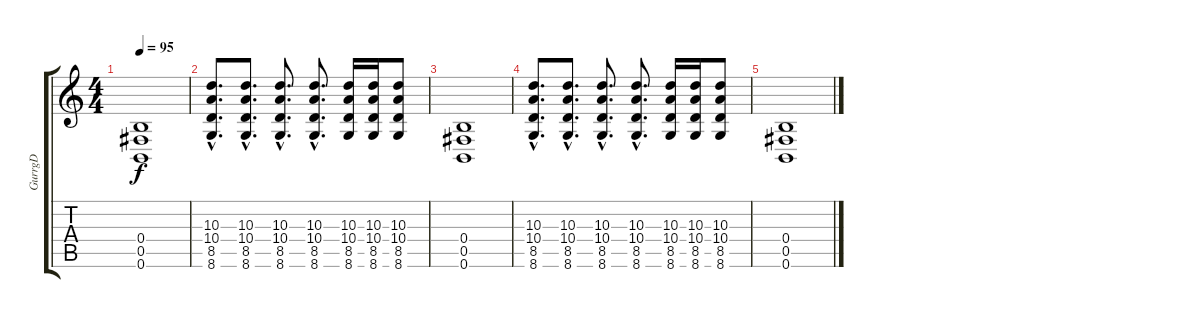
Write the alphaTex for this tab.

\track ("GurrgD" "GurrgD") {instrument overdrivenguitar}
\staff {score tabs}
\tuning (Db4 Ab3 E3 B2 Gb2 B1) {hide}
\ts (4 4)
\tempo 95
\clef g2
\ks c
(0.4 0.5 0.6).1{dy f} |
(10.3{hac} 10.4{hac} 8.5{hac} 8.6{hac}).8{d} (10.3{hac} 10.4{hac} 8.5{hac} 8.6{hac}).8{d} (10.3{hac} 10.4{hac} 8.5{hac} 8.6{hac}).8{d} (10.3{hac} 10.4{hac} 8.5{hac} 8.6{hac}).8{d} (10.3 10.4 8.5 8.6).16 (10.3 10.4 8.5 8.6).16 (10.3 10.4 8.5 8.6).8 |
(0.4 0.5 0.6).1 |
(10.3{hac} 10.4{hac} 8.5{hac} 8.6{hac}).8{d} (10.3{hac} 10.4{hac} 8.5{hac} 8.6{hac}).8{d} (10.3{hac} 10.4{hac} 8.5{hac} 8.6{hac}).8{d} (10.3{hac} 10.4{hac} 8.5{hac} 8.6{hac}).8{d} (10.3 10.4 8.5 8.6).16 (10.3 10.4 8.5 8.6).16 (10.3 10.4 8.5 8.6).8 |
(0.4 0.5 0.6).1
